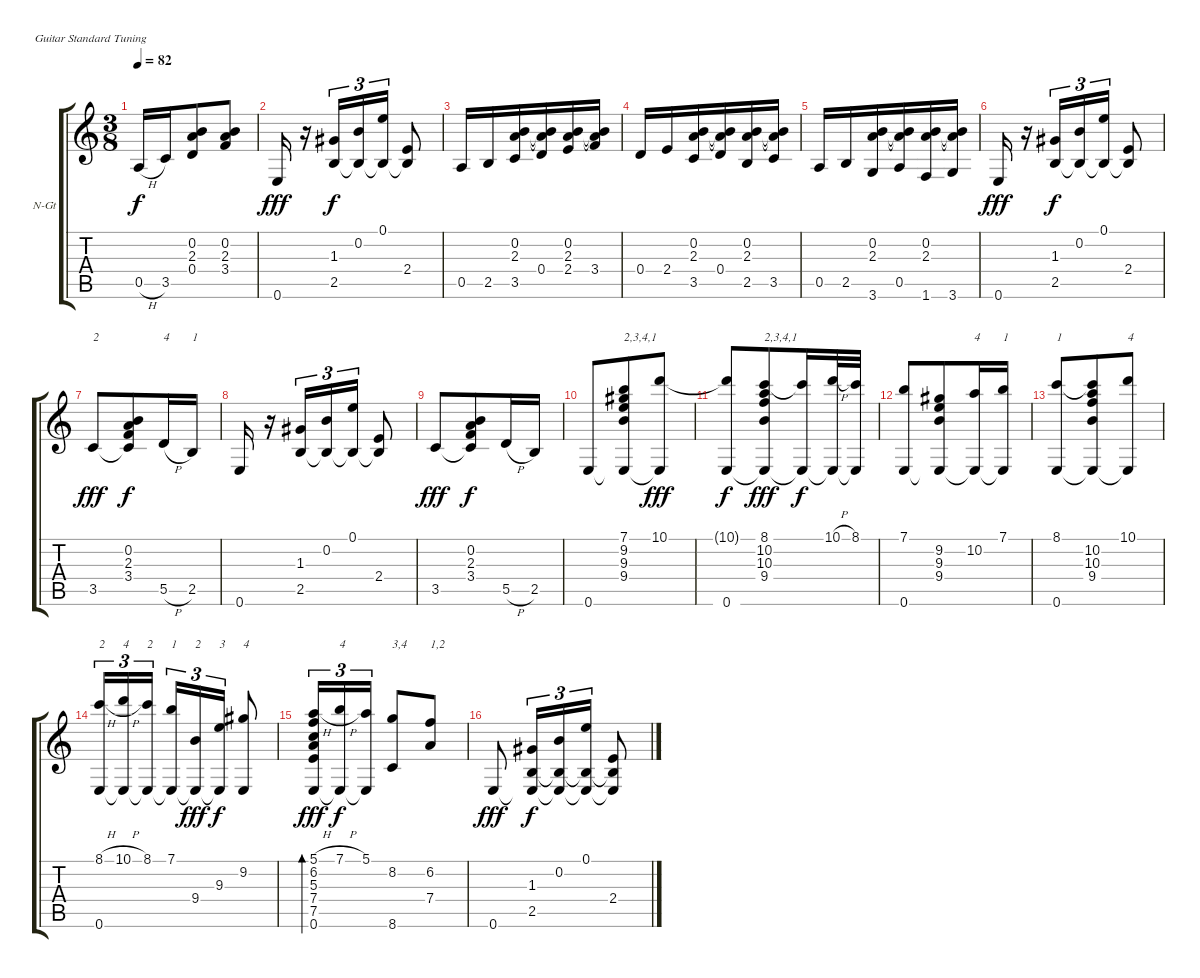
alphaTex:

\bracketExtendMode groupsimilarinstruments
\firstSystemTrackNameOrientation horizontal
\otherSystemsTrackNameOrientation horizontal
\track ("Track 1" "N-Gt") {instrument acousticguitarnylon}
\staff {score tabs}
\tuning (E4 B3 G3 D3 A2 E2)
\ts (3 8)
\tempo 82
\clef g2
\ks c
0.5{h}.16{dy f} 3.5.16 (0.2 2.3 0.4).8 (0.2 2.3 3.4).8 |
0.6.16{dy fff} r.16 (1.3 2.5).16{tu (3 2) dy f} (0.2 2.5{t}).16{tu (3 2)} (0.1 2.5{t}).16{tu (3 2)} (2.4 2.5{t}).8 |
0.5.16 2.5.16 (0.2 2.3 3.5).16 (0.2{t} 2.3{t} 0.4).16 (0.2 2.3 2.4).16 (0.2{t} 2.3{t} 3.4).16 |
0.4.16 2.4.16 (0.2 2.3 3.5).16 (0.2{t} 2.3{t} 0.4).16 (0.2 2.3 2.5).16 (0.2{t} 2.3{t} 3.5).16 |
0.5.16 2.5.16 (0.2 2.3 3.6).16 (0.2{t} 2.3{t} 0.5).16 (0.2 2.3 1.6).16 (0.2{t} 2.3{t} 3.6).16 |
0.6.16{dy fff} r.16 (1.3 2.5).16{tu (3 2) dy f} (0.2 2.5{t}).16{tu (3 2)} (0.1 2.5{t}).16{tu (3 2)} (2.4 2.5{t}).8 |
3.5.8{txt "2" dy fff} (0.2 2.3 3.4 3.5{t}).8{dy f} 5.5{h}.16{txt "4"} 2.5.16{txt "1"} |
0.6.16 r.16 (1.3 2.5).16{tu (3 2)} (0.2 2.5{t}).16{tu (3 2)} (0.1 2.5{t}).16{tu (3 2)} (2.4 2.5{t}).8 |
3.5.8{dy fff} (0.2 2.3 3.4 3.5{t}).8{dy f} 5.5{h}.16 2.5.16 |
0.6.8 (7.1 9.2 9.3 9.4 0.6{t}).8{txt "2,3,4,1"} (10.1 0.6{t}).8{dy fff} |
(10.1{t} 0.6).8{dy f} (8.1 10.2 10.3 9.4 0.6{t}).8{txt "2,3,4,1" dy fff} (8.1{t} 0.6{t}).16{dy f} (10.1{h} 0.6{t}).32 (8.1 0.6{t}).32 |
(7.1 0.6).8 (9.2 9.3 9.4 0.6{t}).8 (10.2 0.6{t}).16{txt "4"} (7.1 0.6{t}).16{txt "1"} |
(8.1 0.6).8{txt "1"} (8.1{t} 10.2 10.3 9.4 0.6{t}).8 (10.1 0.6{t}).8{txt "4"} |
(8.1{h} 0.6).16{tu (3 2) txt "2"} (10.1{h} 0.6{t}).16{tu (3 2) txt "4"} (8.1 0.6{t}).16{tu (3 2) txt "2"} (7.1 0.6{t}).16{tu (3 2) txt "1"} (9.4 0.6{t}).16{tu (3 2) txt "2" dy fff} (9.3 0.6{t}).16{tu (3 2) txt "3" dy f} (9.2 0.6{t}).8{txt "4"} |
(5.1{h} 6.2 5.3 7.4 7.5 0.6).16{tu (3 2) bd 30 dy fff} (7.1{h} 0.6{t}).16{tu (3 2) txt "4" dy f} (5.1 0.6{t}).16{tu (3 2)} (8.2 8.6).8{txt "3,4"} (6.2 7.4).8{txt "1,2"} |
0.6.8{dy fff} (1.3 2.5 0.6{t}).16{tu (3 2) dy f} (0.2 2.5{t} 0.6{t}).16{tu (3 2)} (0.1 2.5{t} 0.6{t}).16{tu (3 2)} (2.4 2.5{t} 0.6{t}).8
